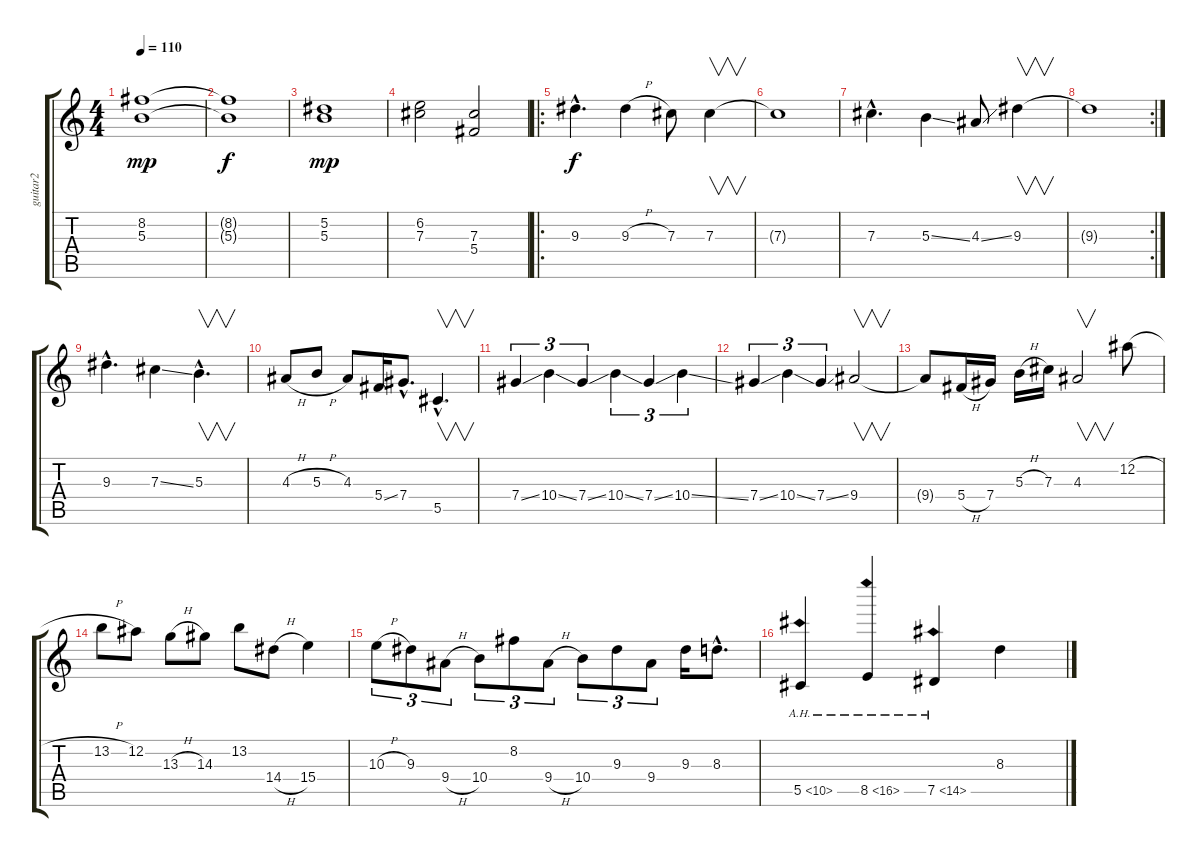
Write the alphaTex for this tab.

\track ("guitar2" "guitar2") {instrument distortionguitar}
\staff {score tabs}
\tuning (Eb4 Bb3 Gb3 Db3 Ab2 Eb2) {hide}
\ts (4 4)
\tempo 110
\clef g2
\ks c
(8.2 5.3).1{dy mp} |
(8.2{t} 5.3{t}).1{dy f} |
(5.2 5.3).1{dy mp} |
(6.2 7.3).2 (7.3 5.4).2 |
\ro
9.3{hac}.4{d dy f} 9.3{h}.4 7.3.8 7.3.4{v} |
7.3{t}.1 |
7.3{hac}.4{d} 5.3{ss}.4 4.3{ss}.8 9.3.4{v} |
\rc 2
9.3{t}.1 |
9.3{hac}.4{d} 7.3{ss}.4 5.3{hac}.4{v d} |
4.3{h}.8 5.3{h}.8 4.3.8 5.4{ss}.16 7.4{hac}.8{d} 5.5{hac}.4{v d} |
7.4{ss}.4{tu (3 2)} 10.4{ss}.4{tu (3 2)} 7.4{ss}.4{tu (3 2)} 10.4{ss}.4{tu (3 2)} 7.4{ss}.4{tu (3 2)} 10.4{ss}.4{tu (3 2)} |
7.4{ss}.4{tu (3 2)} 10.4{ss}.4{tu (3 2)} 7.4{ss}.4{tu (3 2)} 9.4.2{v} |
9.4{t}.8 5.4{h}.16 7.4.16 5.3{h}.16 7.3.16 4.3.2{v} 12.2{h}.8 |
13.2{h}.8 12.2.8 13.3{h}.8 14.3.8 13.2.8 14.4{h}.8 15.4.4 |
10.3{h}.8{tu (3 2)} 9.3.8{tu (3 2)} 9.4{h}.8{tu (3 2)} 10.4.8{tu (3 2)} 8.2.8{tu (3 2)} 9.4{h}.8{tu (3 2)} 10.4.8{tu (3 2)} 9.3.8{tu (3 2)} 9.4.8{tu (3 2)} 9.3.16 8.3{hac}.8{d} |
5.5{ah 5}.4 8.5{ah 8}.4 7.5{ah 7}.4 8.3.4
